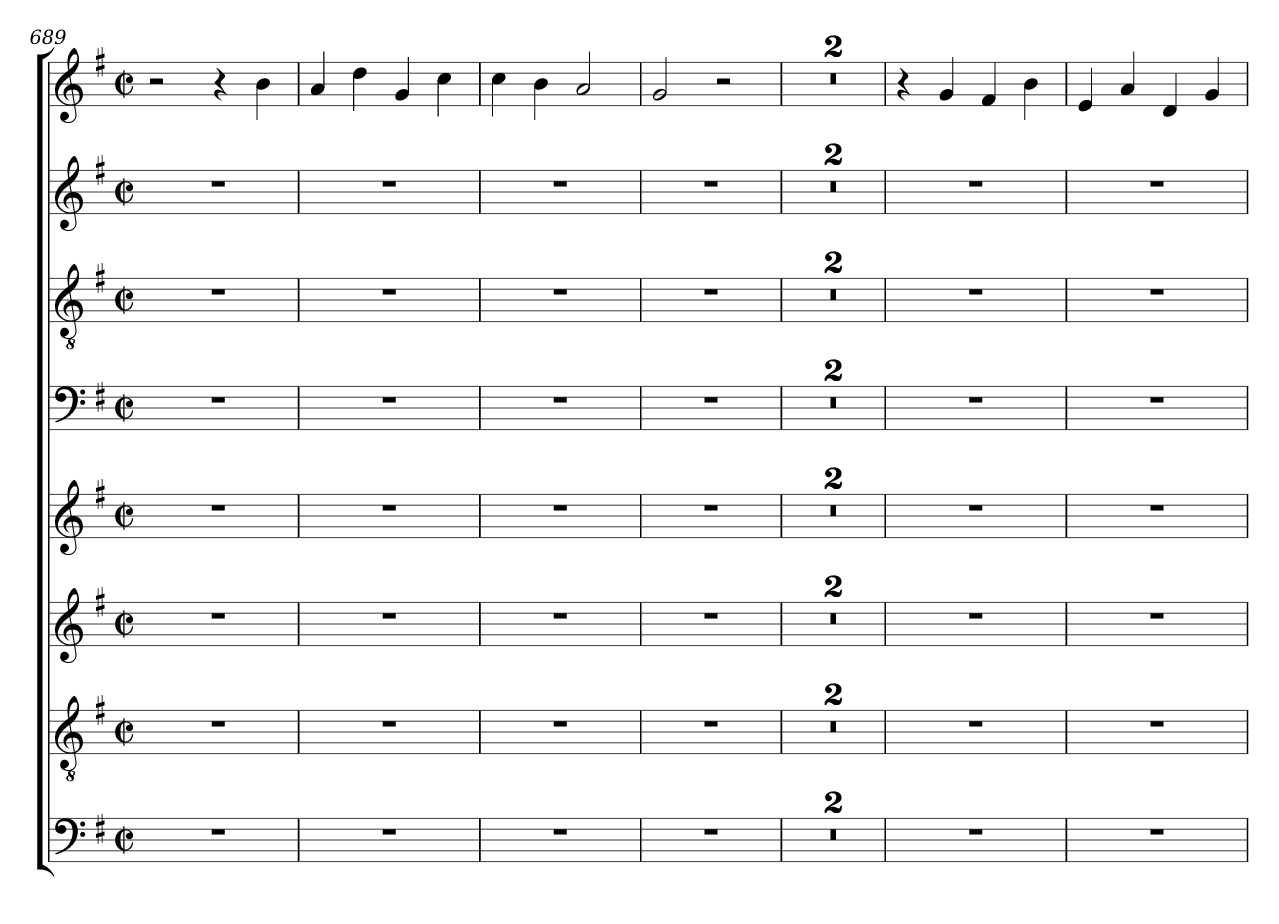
**kern	**kern	**kern	**kern	**kern	**kern	**kern	**kern
*part8	*part7	*part6	*part5	*part4	*part3	*part2	*part1
*staff8	*staff7	*staff6	*staff5	*staff4	*staff3	*staff2	*staff1
*clefF4	*clefGv2	*clefG2	*clefG2	*clefF4	*clefGv2	*clefG2	*clefG2
*k[f#]	*k[f#]	*k[f#]	*k[f#]	*k[f#]	*k[f#]	*k[f#]	*k[f#]
*G:	*G:	*G:	*G:	*G:	*G:	*G:	*G:
*M2/2	*M2/2	*M2/2	*M2/2	*M2/2	*M2/2	*M2/2	*M2/2
*met(c|)	*met(c|)	*met(c|)	*met(c|)	*met(c|)	*met(c|)	*met(c|)	*met(c|)
=689	=689	=689	=689	=689	=689	=689	=689
1r	1r	1r	1r	1r	1r	1r	2r
.	.	.	.	.	.	.	4r
.	.	.	.	.	.	.	4b\
!!LO:LB:g=z
=690	=690	=690	=690	=690	=690	=690	=690
1r	1r	1r	1r	1r	1r	1r	4a/
.	.	.	.	.	.	.	4dd\
.	.	.	.	.	.	.	4g/
.	.	.	.	.	.	.	4cc\
=691	=691	=691	=691	=691	=691	=691	=691
1r	1r	1r	1r	1r	1r	1r	4cc\
.	.	.	.	.	.	.	4b\
.	.	.	.	.	.	.	2a/
=692	=692	=692	=692	=692	=692	=692	=692
1r	1r	1r	1r	1r	1r	1r	2g/
.	.	.	.	.	.	.	2r
=693	=693	=693	=693	=693	=693	=693	=693
1r	1r	1r	1r	1r	1r	1r	1r
=694	=694	=694	=694	=694	=694	=694	=694
1r	1r	1r	1r	1r	1r	1r	1r
=695	=695	=695	=695	=695	=695	=695	=695
1r	1r	1r	1r	1r	1r	1r	4r
.	.	.	.	.	.	.	4g/
.	.	.	.	.	.	.	4f#/
.	.	.	.	.	.	.	4b\
=696	=696	=696	=696	=696	=696	=696	=696
1r	1r	1r	1r	1r	1r	1r	4e/
.	.	.	.	.	.	.	4a/
.	.	.	.	.	.	.	4d/
.	.	.	.	.	.	.	4g/
=	=	=	=	=	=	=	=
*-	*-	*-	*-	*-	*-	*-	*-
